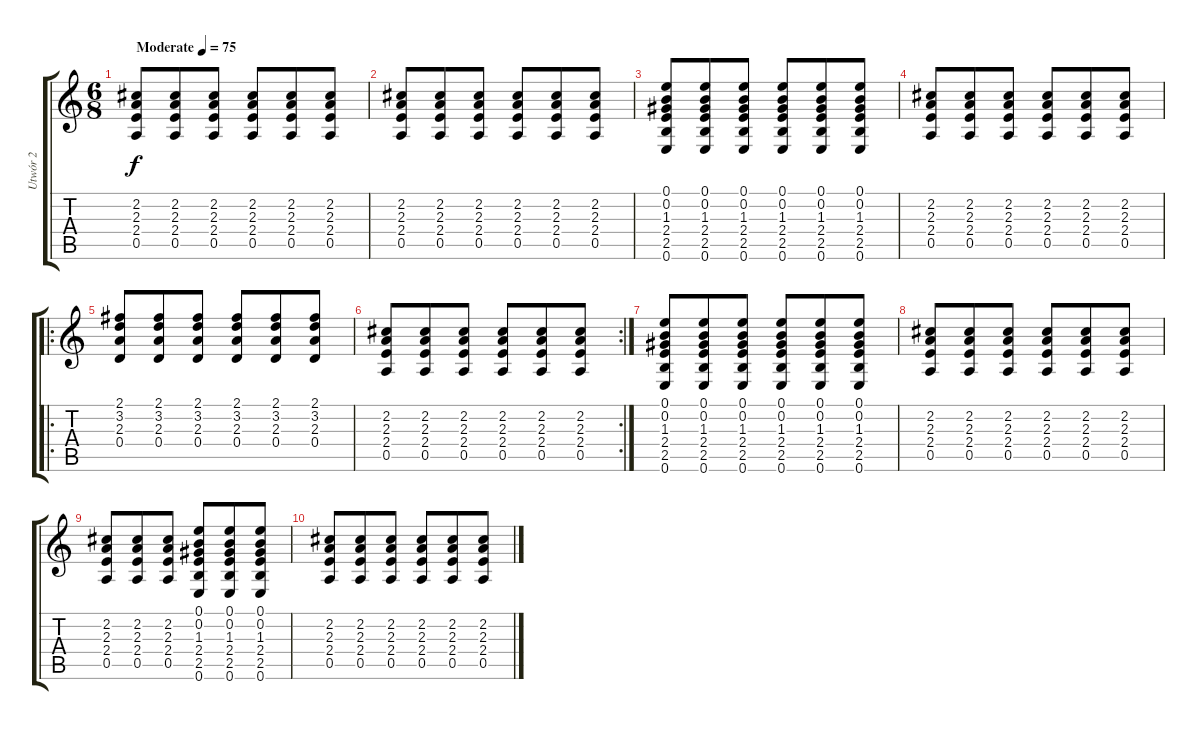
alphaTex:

\track ("Utwór 2" "Utwór 2") {instrument acousticguitarsteel}
\staff {score tabs}
\tuning (E4 B3 G3 D3 A2 E2) {hide}
\ts (6 8)
\tempo (75 "Moderate")
\clef g2
\ks c
(2.2 2.3 2.4 0.5).8{dy f instrument acousticguitarsteel} (2.2 2.3 2.4 0.5).8 (2.2 2.3 2.4 0.5).8 (2.2 2.3 2.4 0.5).8 (2.2 2.3 2.4 0.5).8 (2.2 2.3 2.4 0.5).8 |
(2.2 2.3 2.4 0.5).8 (2.2 2.3 2.4 0.5).8 (2.2 2.3 2.4 0.5).8 (2.2 2.3 2.4 0.5).8 (2.2 2.3 2.4 0.5).8 (2.2 2.3 2.4 0.5).8 |
(0.1 0.2 1.3 2.4 2.5 0.6).8 (0.1 0.2 1.3 2.4 2.5 0.6).8 (0.1 0.2 1.3 2.4 2.5 0.6).8 (0.1 0.2 1.3 2.4 2.5 0.6).8 (0.1 0.2 1.3 2.4 2.5 0.6).8 (0.1 0.2 1.3 2.4 2.5 0.6).8 |
(2.2 2.3 2.4 0.5).8 (2.2 2.3 2.4 0.5).8 (2.2 2.3 2.4 0.5).8 (2.2 2.3 2.4 0.5).8 (2.2 2.3 2.4 0.5).8 (2.2 2.3 2.4 0.5).8 |
\ro
(2.1 3.2 2.3 0.4).8 (2.1 3.2 2.3 0.4).8 (2.1 3.2 2.3 0.4).8 (2.1 3.2 2.3 0.4).8 (2.1 3.2 2.3 0.4).8 (2.1 3.2 2.3 0.4).8 |
\rc 2
(2.2 2.3 2.4 0.5).8 (2.2 2.3 2.4 0.5).8 (2.2 2.3 2.4 0.5).8 (2.2 2.3 2.4 0.5).8 (2.2 2.3 2.4 0.5).8 (2.2 2.3 2.4 0.5).8 |
(0.1 0.2 1.3 2.4 2.5 0.6).8 (0.1 0.2 1.3 2.4 2.5 0.6).8 (0.1 0.2 1.3 2.4 2.5 0.6).8 (0.1 0.2 1.3 2.4 2.5 0.6).8 (0.1 0.2 1.3 2.4 2.5 0.6).8 (0.1 0.2 1.3 2.4 2.5 0.6).8 |
(2.2 2.3 2.4 0.5).8 (2.2 2.3 2.4 0.5).8 (2.2 2.3 2.4 0.5).8 (2.2 2.3 2.4 0.5).8 (2.2 2.3 2.4 0.5).8 (2.2 2.3 2.4 0.5).8 |
(2.2 2.3 2.4 0.5).8 (2.2 2.3 2.4 0.5).8 (2.2 2.3 2.4 0.5).8 (0.1 0.2 1.3 2.4 2.5 0.6).8 (0.1 0.2 1.3 2.4 2.5 0.6).8 (0.1 0.2 1.3 2.4 2.5 0.6).8 |
(2.2 2.3 2.4 0.5).8 (2.2 2.3 2.4 0.5).8 (2.2 2.3 2.4 0.5).8 (2.2 2.3 2.4 0.5).8 (2.2 2.3 2.4 0.5).8 (2.2 2.3 2.4 0.5).8
